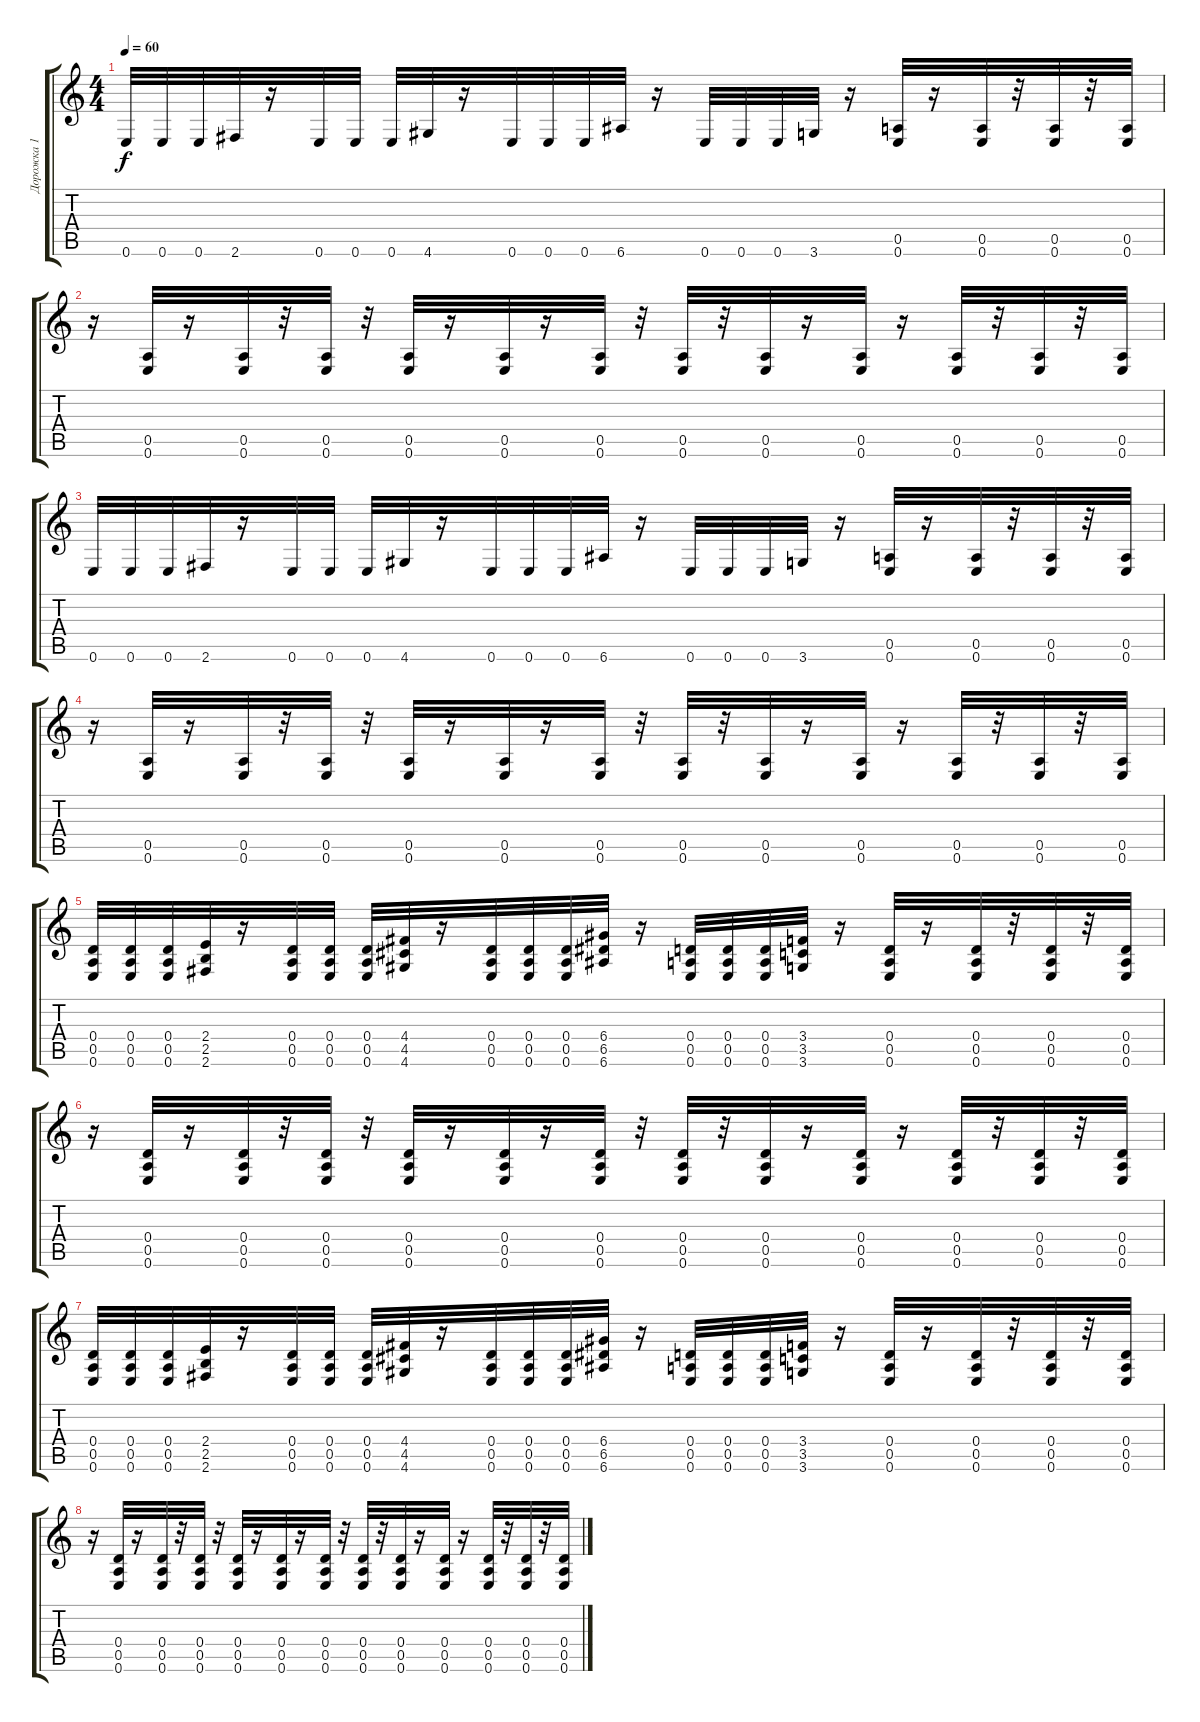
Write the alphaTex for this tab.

\track ("Дорожка 1" "Дорожка 1") {instrument distortionguitar}
\staff {score tabs}
\tuning (E4 B3 G3 D3 A2 E2) {hide}
\ts (4 4)
\tempo 60
\clef g2
\ks c
0.6.32{dy f} 0.6.32 0.6.32 2.6.32 r.16 0.6.32 0.6.32 0.6.32 4.6.32 r.16 0.6.32 0.6.32 0.6.32 6.6.32 r.16 0.6.32 0.6.32 0.6.32 3.6.32 r.16 (0.5 0.6).32 r.16 (0.5 0.6).32 r.32 (0.5 0.6).32 r.32 (0.5 0.6).32 |
r.16 (0.5 0.6).32 r.16 (0.5 0.6).32 r.32 (0.5 0.6).32 r.32 (0.5 0.6).32 r.16 (0.5 0.6).32 r.16 (0.5 0.6).32 r.32 (0.5 0.6).32 r.32 (0.5 0.6).32 r.16 (0.5 0.6).32 r.16 (0.5 0.6).32 r.32 (0.5 0.6).32 r.32 (0.5 0.6).32 |
0.6.32 0.6.32 0.6.32 2.6.32 r.16 0.6.32 0.6.32 0.6.32 4.6.32 r.16 0.6.32 0.6.32 0.6.32 6.6.32 r.16 0.6.32 0.6.32 0.6.32 3.6.32 r.16 (0.5 0.6).32 r.16 (0.5 0.6).32 r.32 (0.5 0.6).32 r.32 (0.5 0.6).32 |
r.16 (0.5 0.6).32 r.16 (0.5 0.6).32 r.32 (0.5 0.6).32 r.32 (0.5 0.6).32 r.16 (0.5 0.6).32 r.16 (0.5 0.6).32 r.32 (0.5 0.6).32 r.32 (0.5 0.6).32 r.16 (0.5 0.6).32 r.16 (0.5 0.6).32 r.32 (0.5 0.6).32 r.32 (0.5 0.6).32 |
(0.4 0.5 0.6).32 (0.4 0.5 0.6).32 (0.4 0.5 0.6).32 (2.4 2.5 2.6).32 r.16 (0.4 0.5 0.6).32 (0.4 0.5 0.6).32 (0.4 0.5 0.6).32 (4.4 4.5 4.6).32 r.16 (0.4 0.5 0.6).32 (0.4 0.5 0.6).32 (0.4 0.5 0.6).32 (6.4 6.5 6.6).32 r.16 (0.4 0.5 0.6).32 (0.4 0.5 0.6).32 (0.4 0.5 0.6).32 (3.4 3.5 3.6).32 r.16 (0.4 0.5 0.6).32 r.16 (0.4 0.5 0.6).32 r.32 (0.4 0.5 0.6).32 r.32 (0.4 0.5 0.6).32 |
r.16 (0.4 0.5 0.6).32 r.16 (0.4 0.5 0.6).32 r.32 (0.4 0.5 0.6).32 r.32 (0.4 0.5 0.6).32 r.16 (0.4 0.5 0.6).32 r.16 (0.4 0.5 0.6).32 r.32 (0.4 0.5 0.6).32 r.32 (0.4 0.5 0.6).32 r.16 (0.4 0.5 0.6).32 r.16 (0.4 0.5 0.6).32 r.32 (0.4 0.5 0.6).32 r.32 (0.4 0.5 0.6).32 |
(0.4 0.5 0.6).32 (0.4 0.5 0.6).32 (0.4 0.5 0.6).32 (2.4 2.5 2.6).32 r.16 (0.4 0.5 0.6).32 (0.4 0.5 0.6).32 (0.4 0.5 0.6).32 (4.4 4.5 4.6).32 r.16 (0.4 0.5 0.6).32 (0.4 0.5 0.6).32 (0.4 0.5 0.6).32 (6.4 6.5 6.6).32 r.16 (0.4 0.5 0.6).32 (0.4 0.5 0.6).32 (0.4 0.5 0.6).32 (3.4 3.5 3.6).32 r.16 (0.4 0.5 0.6).32 r.16 (0.4 0.5 0.6).32 r.32 (0.4 0.5 0.6).32 r.32 (0.4 0.5 0.6).32 |
r.16 (0.4 0.5 0.6).32 r.16 (0.4 0.5 0.6).32 r.32 (0.4 0.5 0.6).32 r.32 (0.4 0.5 0.6).32 r.16 (0.4 0.5 0.6).32 r.16 (0.4 0.5 0.6).32 r.32 (0.4 0.5 0.6).32 r.32 (0.4 0.5 0.6).32 r.16 (0.4 0.5 0.6).32 r.16 (0.4 0.5 0.6).32 r.32 (0.4 0.5 0.6).32 r.32 (0.4 0.5 0.6).32
